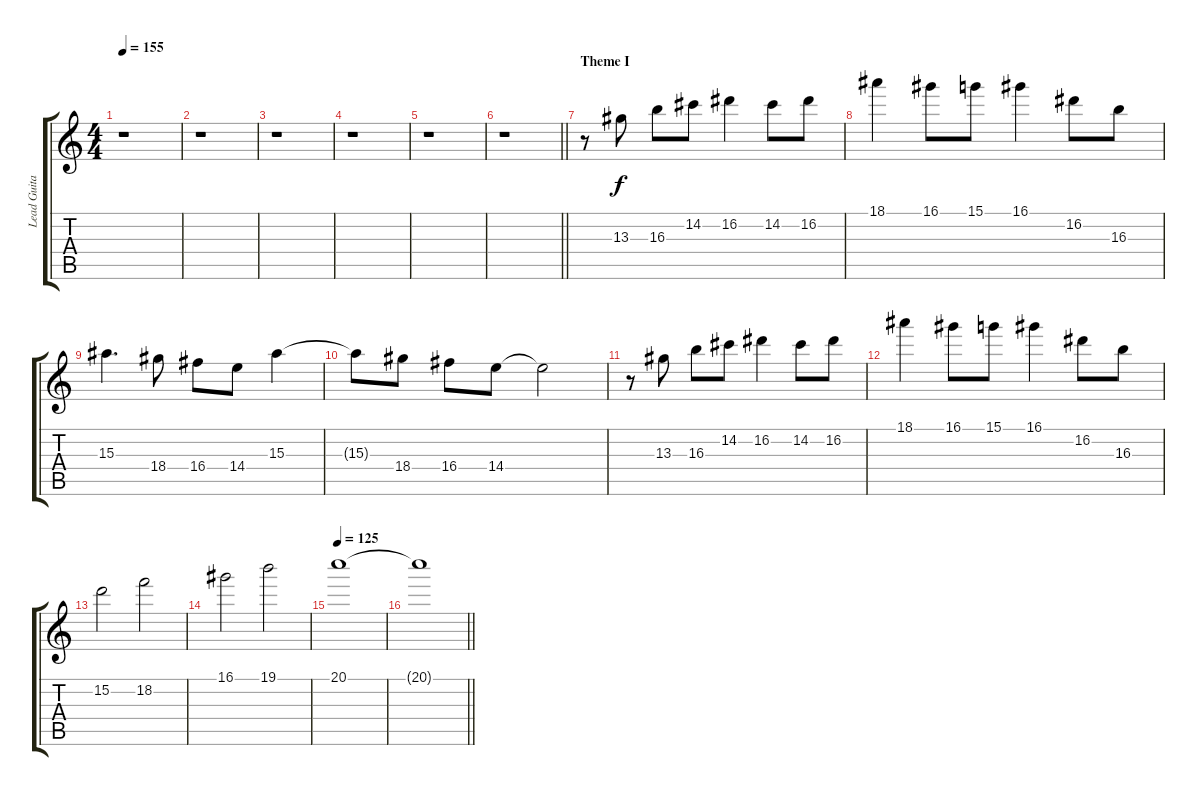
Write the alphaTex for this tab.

\track ("Lead Guitar II" "Lead Guita") {instrument overdrivenguitar}
\staff {score tabs}
\tuning (E4 B3 G3 D3 A2 E2) {hide}
\ts (4 4)
\tempo 155
\clef g2
\ks c
r.1{dy f} |
r.1 |
r.1 |
r.1 |
r.1 |
\barLineRight lightlight
r.1 |
\section ("" "Theme I")
r.8 13.3.8 16.3.8 14.2.8 16.2.4 14.2.8 16.2.8 |
18.1.4 16.1.8 15.1.8 16.1.4 16.2.8 16.3.8 |
15.3.4{d} 18.4.8 16.4.8 14.4.8 15.3.4 |
15.3{t}.8 18.4.8 16.4.8 14.4.8 14.4{t}.2 |
r.8 13.3.8 16.3.8 14.2.8 16.2.4 14.2.8 16.2.8 |
18.1.4 16.1.8 15.1.8 16.1.4 16.2.8 16.3.8 |
15.2.2 18.2.2 |
16.1.2 19.1.2 |
\tempo 125
20.1.1 |
\barLineRight lightlight
20.1{t}.1
